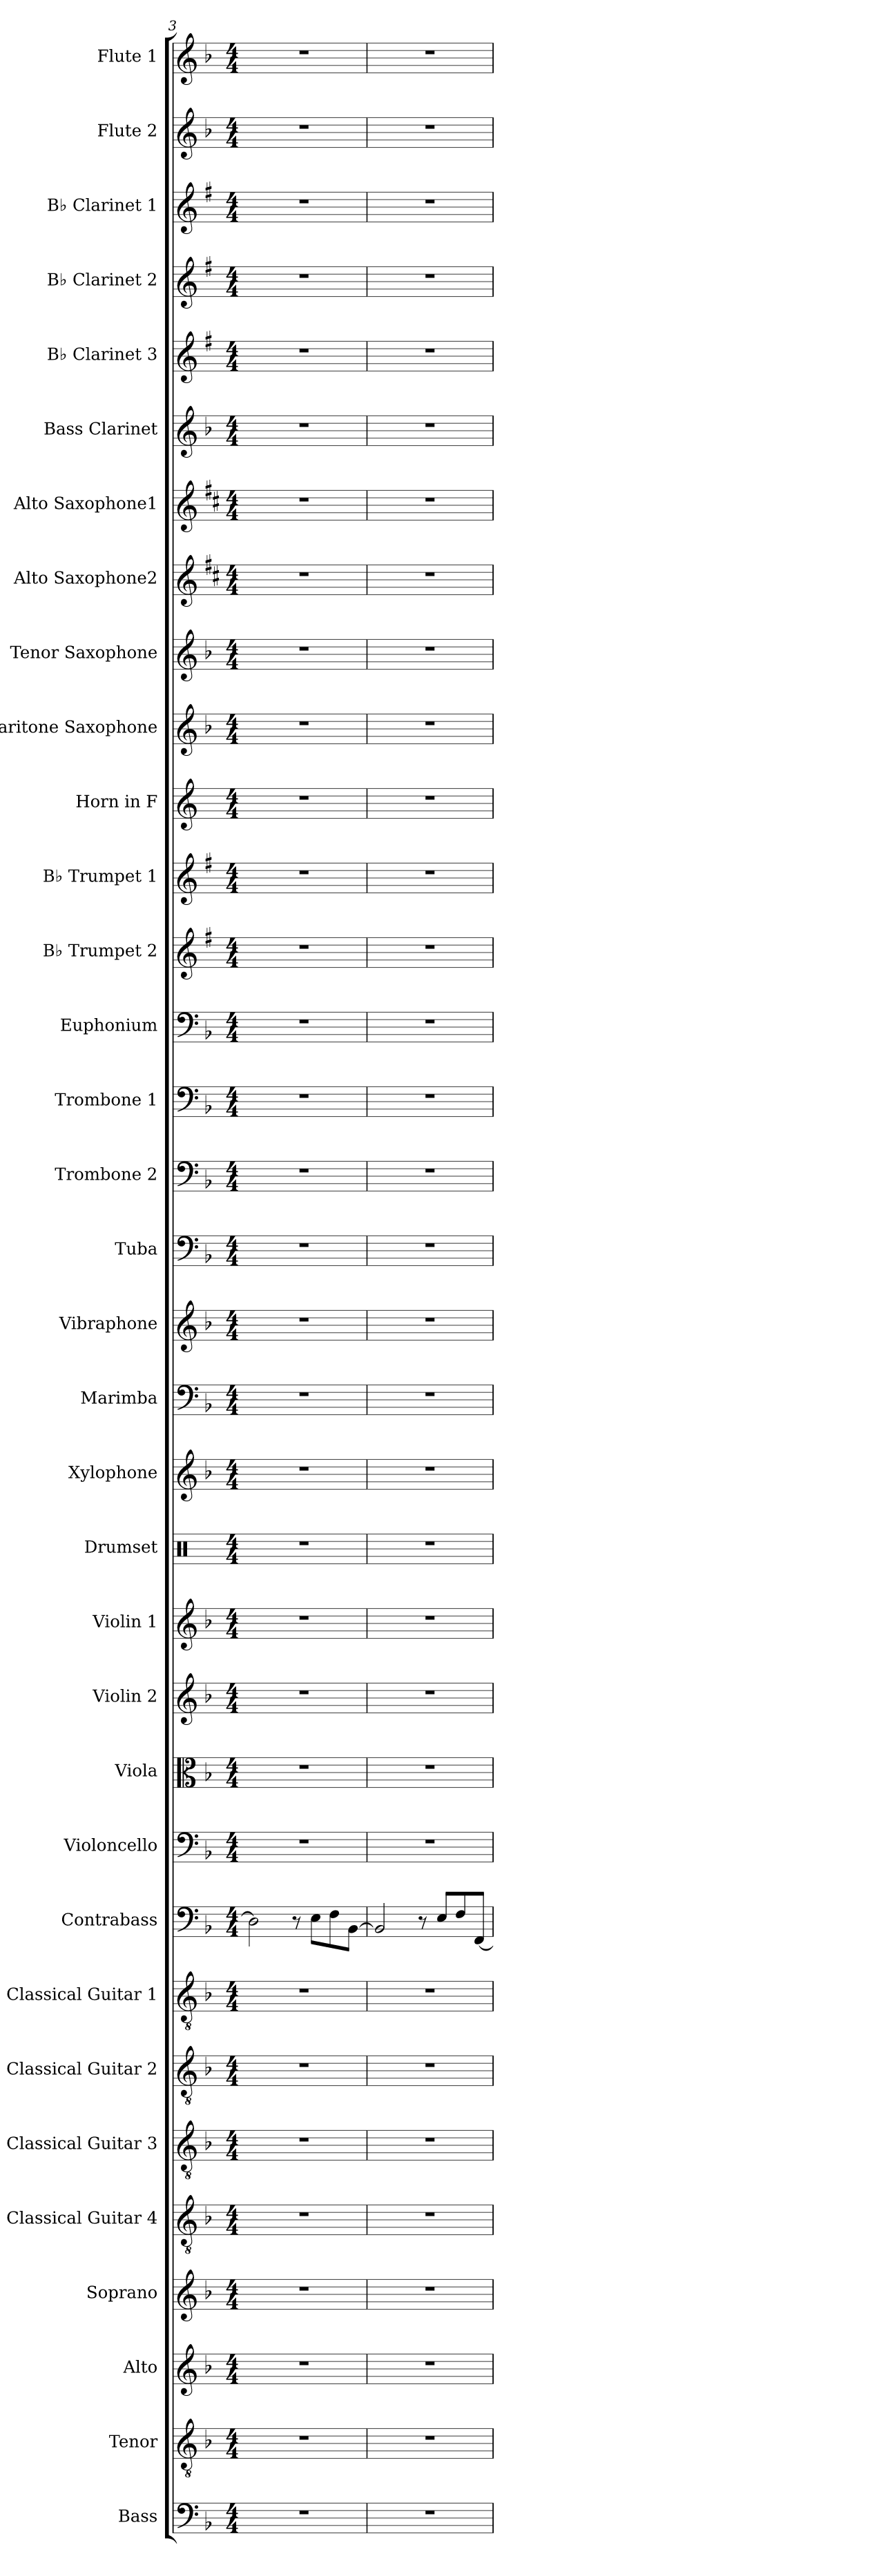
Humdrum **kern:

**kern	**kern	**kern	**kern	**kern	**kern	**kern	**kern	**kern	**kern	**kern	**kern	**kern	**kern	**kern	**kern	**kern	**kern	**kern	**kern	**kern	**kern	**kern	**kern	**kern	**kern	**kern	**kern	**kern	**kern	**kern	**kern	**kern	**kern
*part34	*part33	*part32	*part31	*part30	*part29	*part28	*part27	*part26	*part25	*part24	*part23	*part22	*part21	*part20	*part19	*part18	*part17	*part16	*part15	*part14	*part13	*part12	*part11	*part10	*part9	*part8	*part7	*part6	*part5	*part4	*part3	*part2	*part1
*staff34	*staff33	*staff32	*staff31	*staff30	*staff29	*staff28	*staff27	*staff26	*staff25	*staff24	*staff23	*staff22	*staff21	*staff20	*staff19	*staff18	*staff17	*staff16	*staff15	*staff14	*staff13	*staff12	*staff11	*staff10	*staff9	*staff8	*staff7	*staff6	*staff5	*staff4	*staff3	*staff2	*staff1
*I"Bass	*I"Tenor	*I"Alto	*I"Soprano	*I"Classical Guitar 4	*I"Classical Guitar 3	*I"Classical Guitar 2	*I"Classical Guitar 1	*I"Contrabass	*I"Violoncello	*I"Viola	*I"Violin 2	*I"Violin 1	*I"Drumset	*I"Xylophone	*I"Marimba	*I"Vibraphone	*I"Tuba	*I"Trombone 2	*I"Trombone 1	*I"Euphonium	*I"B♭ Trumpet 2	*I"B♭ Trumpet 1	*I"Horn in F	*I"Baritone Saxophone	*I"Tenor Saxophone	*I"Alto Saxophone2	*I"Alto Saxophone1	*I"Bass Clarinet	*I"B♭ Clarinet 3	*I"B♭ Clarinet 2	*I"B♭ Clarinet 1	*I"Flute 2	*I"Flute 1
*I'B.	*I'T.	*I'A.	*I'S.	*I'Guit.	*I'Guit.	*I'Guit.	*I'Guit.	*I'Cb.	*I'Vc.	*I'Vla.	*I'Vln. 2	*I'Vln. 1	*I'Drs.	*I'Xyl.	*I'Mrm.	*I'Vib.	*I'Tba.	*I'Tbn. 2	*I'Tbn. 1	*I'Euph.	*I'B♭ Tpt. 2	*I'B♭ Tpt. 1	*	*I'Bar. Sax.	*I'T. Sax.	*I'A. Sax.	*I'A. Sax.	*I'B. Cl.	*I'B♭ Cl. 3	*I'B♭ Cl. 2	*I'B♭ Cl. 1	*I'Fl. 2	*I'Fl. 1
*clefF4	*clefGv2	*clefG2	*clefG2	*clefGv2	*clefGv2	*clefGv2	*clefGv2	*clefF4	*clefF4	*clefC3	*clefG2	*clefG2	*clefX	*clefG2	*clefF4	*clefG2	*clefF4	*clefF4	*clefF4	*clefF4	*clefG2	*clefG2	*clefG2	*clefG2	*clefG2	*clefG2	*clefG2	*clefG2	*clefG2	*clefG2	*clefG2	*clefG2	*clefG2
*	*	*	*	*	*	*	*	*ITrd7c12	*	*	*	*	*	*ITrd-7c-12	*	*	*	*	*	*	*ITrd1c2	*ITrd1c2	*ITrd4c7	*ITrd12c21	*ITrd8c14	*ITrd5c9	*ITrd5c9	*ITrd8c14	*ITrd1c2	*ITrd1c2	*ITrd1c2	*	*
*k[b-]	*k[b-]	*k[b-]	*k[b-]	*k[b-]	*k[b-]	*k[b-]	*k[b-]	*k[b-]	*k[b-]	*k[b-]	*k[b-]	*k[b-]	*k[]	*k[b-]	*k[b-]	*k[b-]	*k[b-]	*k[b-]	*k[b-]	*k[b-]	*k[b-]	*k[b-]	*k[b-]	*k[b-]	*k[b-]	*k[b-]	*k[b-]	*k[b-]	*k[b-]	*k[b-]	*k[b-]	*k[b-]	*k[b-]
*M4/4	*M4/4	*M4/4	*M4/4	*M4/4	*M4/4	*M4/4	*M4/4	*M4/4	*M4/4	*M4/4	*M4/4	*M4/4	*M4/4	*M4/4	*M4/4	*M4/4	*M4/4	*M4/4	*M4/4	*M4/4	*M4/4	*M4/4	*M4/4	*M4/4	*M4/4	*M4/4	*M4/4	*M4/4	*M4/4	*M4/4	*M4/4	*M4/4	*M4/4
=3	=3	=3	=3	=3	=3	=3	=3	=3	=3	=3	=3	=3	=3	=3	=3	=3	=3	=3	=3	=3	=3	=3	=3	=3	=3	=3	=3	=3	=3	=3	=3	=3	=3
1r	1r	1r	1r	1r	1r	1r	1r	2DD\]	1r	1r	1r	1r	1r	1r	1r	1r	1r	1r	1r	1r	1r	1r	1r	1r	1r	1r	1r	1r	1r	1r	1r	1r	1r
.	.	.	.	.	.	.	.	8r	.	.	.	.	.	.	.	.	.	.	.	.	.	.	.	.	.	.	.	.	.	.	.	.	.
.	.	.	.	.	.	.	.	8EE\L	.	.	.	.	.	.	.	.	.	.	.	.	.	.	.	.	.	.	.	.	.	.	.	.	.
.	.	.	.	.	.	.	.	8FF\	.	.	.	.	.	.	.	.	.	.	.	.	.	.	.	.	.	.	.	.	.	.	.	.	.
.	.	.	.	.	.	.	.	[8BBB-\J	.	.	.	.	.	.	.	.	.	.	.	.	.	.	.	.	.	.	.	.	.	.	.	.	.
=4	=4	=4	=4	=4	=4	=4	=4	=4	=4	=4	=4	=4	=4	=4	=4	=4	=4	=4	=4	=4	=4	=4	=4	=4	=4	=4	=4	=4	=4	=4	=4	=4	=4
1r	1r	1r	1r	1r	1r	1r	1r	2BBB-/]	1r	1r	1r	1r	1r	1r	1r	1r	1r	1r	1r	1r	1r	1r	1r	1r	1r	1r	1r	1r	1r	1r	1r	1r	1r
.	.	.	.	.	.	.	.	8r	.	.	.	.	.	.	.	.	.	.	.	.	.	.	.	.	.	.	.	.	.	.	.	.	.
.	.	.	.	.	.	.	.	8EE/L	.	.	.	.	.	.	.	.	.	.	.	.	.	.	.	.	.	.	.	.	.	.	.	.	.
.	.	.	.	.	.	.	.	8FF/	.	.	.	.	.	.	.	.	.	.	.	.	.	.	.	.	.	.	.	.	.	.	.	.	.
.	.	.	.	.	.	.	.	[8FFF/J	.	.	.	.	.	.	.	.	.	.	.	.	.	.	.	.	.	.	.	.	.	.	.	.	.
=	=	=	=	=	=	=	=	=	=	=	=	=	=	=	=	=	=	=	=	=	=	=	=	=	=	=	=	=	=	=	=	=	=
*-	*-	*-	*-	*-	*-	*-	*-	*-	*-	*-	*-	*-	*-	*-	*-	*-	*-	*-	*-	*-	*-	*-	*-	*-	*-	*-	*-	*-	*-	*-	*-	*-	*-
